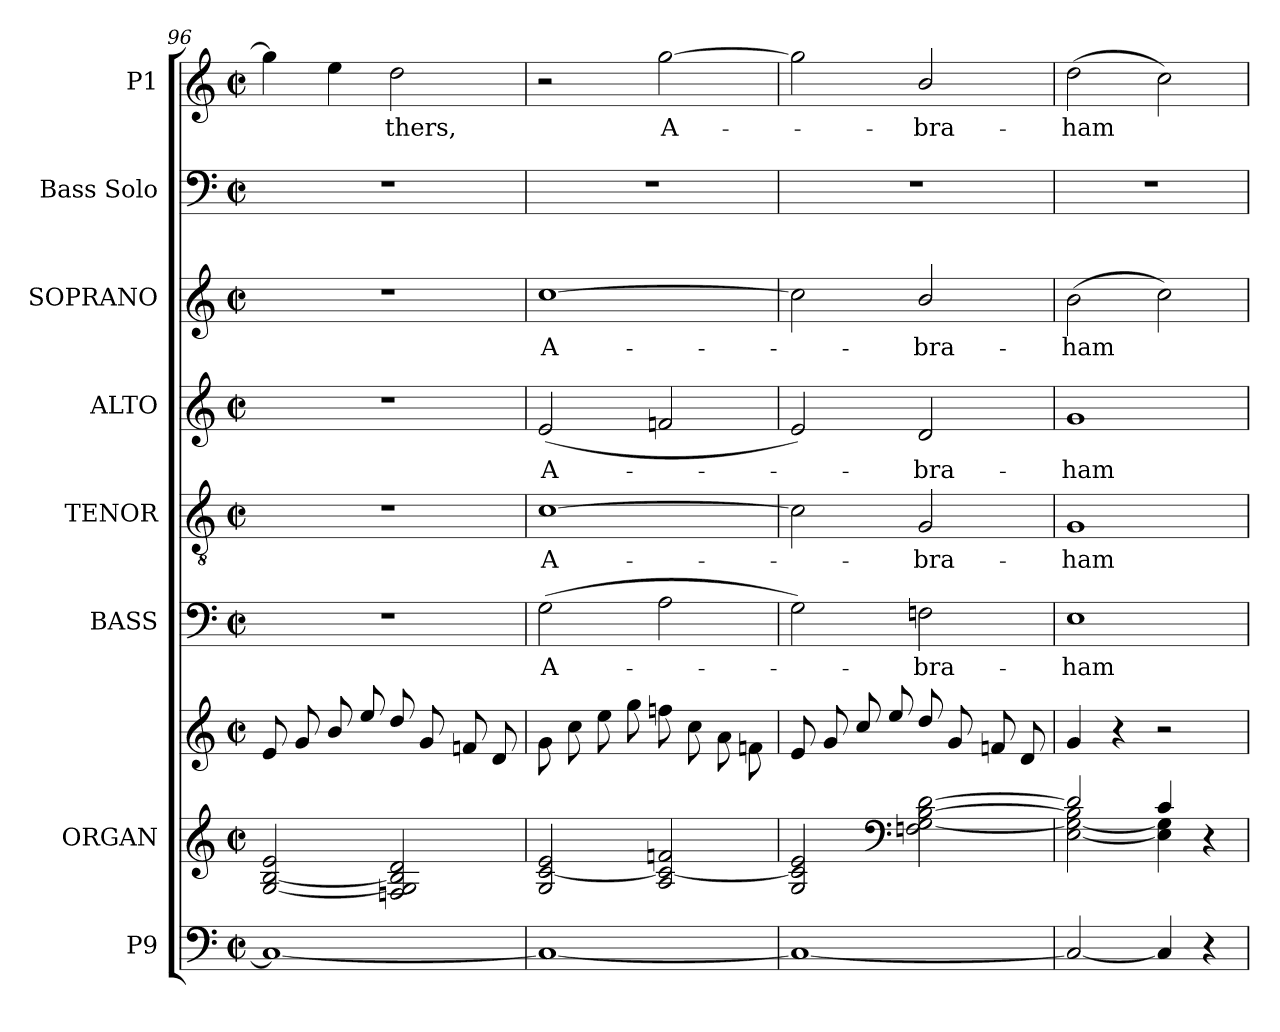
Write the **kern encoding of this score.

**kern	**kern	**kern	**kern	**text	**kern	**text	**kern	**text	**kern	**text	**kern	**kern	**text
*part8	*part7	*part7	*part6	*part6	*part5	*part5	*part4	*part4	*part3	*part3	*part2	*part1	*part1
*staff9	*staff8	*staff7	*staff6	*staff6	*staff5	*staff5	*staff4	*staff4	*staff3	*staff3	*staff2	*staff1	*staff1
*I"P9	*I"ORGAN	*	*I"BASS	*	*I"TENOR	*	*I"ALTO	*	*I"SOPRANO	*	*I"Bass Solo	*I"P1	*
*clefF4	*clefG2	*clefG2	*clefF4	*	*clefGv2	*	*clefG2	*	*clefG2	*	*clefF4	*clefG2	*
*	*	*	*	*	*ITrd7c12	*	*	*	*	*	*	*	*
*k[]	*k[]	*k[]	*k[]	*	*k[]	*	*k[]	*	*k[]	*	*k[]	*k[]	*
*C:	*C:	*C:	*C:	*	*C:	*	*C:	*	*C:	*	*C:	*C:	*
*M2/2	*M2/2	*M2/2	*M2/2	*	*M2/2	*	*M2/2	*	*M2/2	*	*M2/2	*M2/2	*
*met(c|)	*met(c|)	*met(c|)	*met(c|)	*	*met(c|)	*	*met(c|)	*	*met(c|)	*	*met(c|)	*met(c|)	*
=96	=96	=96	=96	=96	=96	=96	=96	=96	=96	=96	=96	=96	=96
1Ci_	[2Gi/ [2Bi 2ei	8ei/	1r	.	1r	.	1r	.	1r	.	1r	4ggi\]	.
.	.	8gi/	.	.	.	.	.	.	.	.	.	.	.
.	.	8bi/	.	.	.	.	.	.	.	.	.	4eei\	.
.	.	8eei/	.	.	.	.	.	.	.	.	.	.	.
!	!	!	!	!	!	!	!	!	!	!	!	!	!LO:LY:b:color=#000000
.	2Fni/ 2Gi] 2Bi] 2di	8ddi/	.	.	.	.	.	.	.	.	.	2ddi\	-thers,
.	.	8gi/	.	.	.	.	.	.	.	.	.	.	.
.	.	8fni/	.	.	.	.	.	.	.	.	.	.	.
.	.	8di/	.	.	.	.	.	.	.	.	.	.	.
!!LO:PB:g=z
=97	=97	=97	=97	=97	=97	=97	=97	=97	=97	=97	=97	=97	=97
!	!	!	!	!LO:LY:b:color=#000000	!	!	!	!	!	!	!	!	!
!	!	!	!	!	!	!LO:LY:b:color=#000000	!	!	!	!	!	!	!
!	!	!	!	!	!	!	!	!LO:LY:b:color=#000000	!	!	!	!	!
!	!	!	!	!	!	!	!	!	!	!LO:LY:b:color=#000000	!	!	!
1Ci_	2Gi/ [2ci 2ei	8gi\	(2Gi\	A-	[1Ci	A-	(2ei/	A-	[1cci	A-	1r	2r	.
.	.	8cci\	.	.	.	.	.	.	.	.	.	.	.
.	.	8eei\	.	.	.	.	.	.	.	.	.	.	.
.	.	8ggi\	.	.	.	.	.	.	.	.	.	.	.
!	!	!	!	!	!	!	!	!	!	!	!	!	!LO:LY:b:color=#000000
.	2Ai/ 2ci_ 2fni	8ffni\	2Ai\	.	.	.	2fni/	.	.	.	.	[2ggi\	A-
.	.	8cci\	.	.	.	.	.	.	.	.	.	.	.
.	.	8ai\	.	.	.	.	.	.	.	.	.	.	.
.	.	8fni\	.	.	.	.	.	.	.	.	.	.	.
=98	=98	=98	=98	=98	=98	=98	=98	=98	=98	=98	=98	=98	=98
1Ci_	2Gi/ 2ci] 2ei	8ei/	2Gi\)	.	2Ci\]	.	2ei/)	.	2cci\]	.	1r	2ggi\]	.
.	.	8gi/	.	.	.	.	.	.	.	.	.	.	.
.	.	8cci/	.	.	.	.	.	.	.	.	.	.	.
.	.	8eei/	.	.	.	.	.	.	.	.	.	.	.
*	*clefF4	*	*	*	*	*	*	*	*	*	*	*	*
!	!	!	!	!LO:LY:b:color=#000000	!	!	!	!	!	!	!	!	!
!	!	!	!	!	!	!LO:LY:b:color=#000000	!	!	!	!	!	!	!
!	!	!	!	!	!	!	!	!LO:LY:b:color=#000000	!	!	!	!	!
!	!	!	!	!	!	!	!	!	!	!LO:LY:b:color=#000000	!	!	!
!	!	!	!	!	!	!	!	!	!	!	!	!	!LO:LY:b:color=#000000
.	2Fni\ [2Gi [2Bi [2di	8ddi/	2Fni\	-bra-	2GGi/	-bra-	2di/	-bra-	2bi/	-bra-	.	2bi/	-bra-
.	.	8gi/	.	.	.	.	.	.	.	.	.	.	.
.	.	8fni/	.	.	.	.	.	.	.	.	.	.	.
.	.	8di/	.	.	.	.	.	.	.	.	.	.	.
=99	=99	=99	=99	=99	=99	=99	=99	=99	=99	=99	=99	=99	=99
*	*^	*	*	*	*	*	*	*	*	*	*	*	*
!	!	!	!	!	!LO:LY:b:color=#000000	!	!	!	!	!	!	!	!	!
!	!	!	!	!	!	!	!LO:LY:b:color=#000000	!	!	!	!	!	!	!
!	!	!	!	!	!	!	!	!	!LO:LY:b:color=#000000	!	!	!	!	!
!	!	!	!	!	!	!	!	!	!	!	!LO:LY:b:color=#000000	!	!	!
!	!	!	!	!	!	!	!	!	!	!	!	!	!	!LO:LY:b:color=#000000
2Ci/_	2di/]	[2Ei\ 2Gi_ 2Bi]	4gi/	1Ei	-ham	1GGi	-ham	1gi	-ham	(2bi\	-ham	1r	(2ddi\	-ham
.	.	.	4r	.	.	.	.	.	.	.	.	.	.	.
4Ci/]	4ci/	4Ei\] 4Gi]	2r	.	.	.	.	.	.	2cci\)	.	.	2cci\)	.
4r	4r	4ryy	.	.	.	.	.	.	.	.	.	.	.	.
*	*v	*v	*	*	*	*	*	*	*	*	*	*	*	*
=	=	=	=	=	=	=	=	=	=	=	=	=	=
*-	*-	*-	*-	*-	*-	*-	*-	*-	*-	*-	*-	*-	*-
